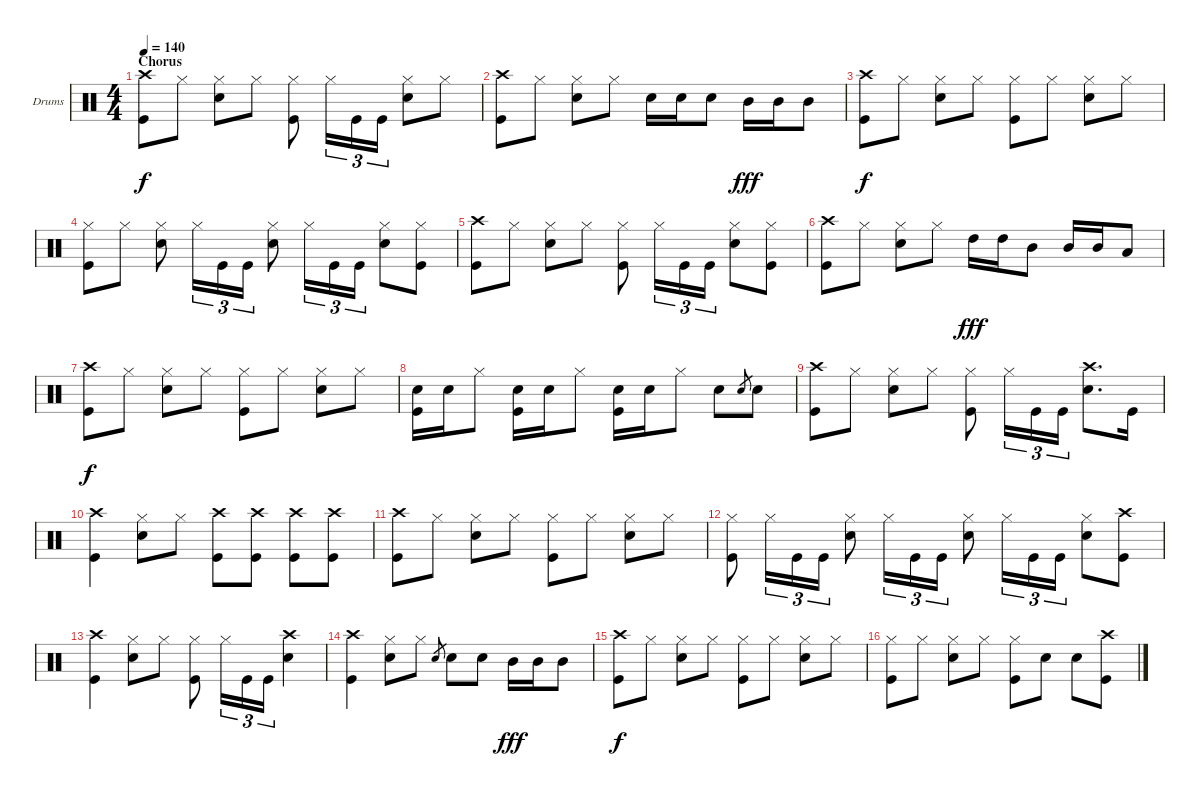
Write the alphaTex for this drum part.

\defaultSystemsLayout 4
\bracketExtendMode groupsimilarinstruments
\firstSystemTrackNameOrientation horizontal
\otherSystemsTrackNameOrientation horizontal
\track ("Drums" "Drums") {instrument percussion}
\staff {score}
\articulation defaults
\ts (4 4)
\section ("" "Chorus")
\tempo 140
\clef neutral
\ks c
("Crash high (hit)" "Kick (hit)").8{dy f} "Hi-Hat (closed)".8 ("Snare (hit) 2" "Hi-Hat (closed)").8 "Hi-Hat (closed)".8 ("Kick (hit)" "Hi-Hat (closed)").8 "Hi-Hat (closed)".16{tu (3 2)} "Kick (hit)".16{tu (3 2)} "Kick (hit)".16{tu (3 2)} ("Snare (hit) 2" "Hi-Hat (closed)").8 "Hi-Hat (closed)".8 |
("Kick (hit)" "Crash high (hit)").8 "Hi-Hat (closed)".8 ("Snare (hit) 2" "Hi-Hat (closed)").8 "Hi-Hat (closed)".8 "Snare (hit) 2".16 "Snare (hit) 2".16 "Snare (hit) 2".8 "Mid Tom (hit)".16{dy fff} "Mid Tom (hit)".16 "Mid Tom (hit)".8 |
("Crash high (hit)" "Kick (hit)").8{dy f} "Hi-Hat (closed)".8 ("Snare (hit) 2" "Hi-Hat (closed)").8 "Hi-Hat (closed)".8 ("Hi-Hat (closed)" "Kick (hit)").8 "Hi-Hat (closed)".8 ("Snare (hit) 2" "Hi-Hat (closed)").8 "Hi-Hat (closed)".8 |
("Kick (hit)" "Hi-Hat (closed)").8 "Hi-Hat (closed)".8 ("Snare (hit) 2" "Hi-Hat (closed)").8 "Hi-Hat (closed)".16{tu (3 2)} "Kick (hit)".16{tu (3 2)} "Kick (hit)".16{tu (3 2)} ("Snare (hit) 2" "Hi-Hat (closed)").8 "Hi-Hat (closed)".16{tu (3 2)} "Kick (hit)".16{tu (3 2)} "Kick (hit)".16{tu (3 2)} ("Snare (hit) 2" "Hi-Hat (closed)").8 ("Kick (hit)" "Hi-Hat (closed)").8 |
("Crash high (hit)" "Kick (hit)").8 "Hi-Hat (closed)".8 ("Snare (hit) 2" "Hi-Hat (closed)").8 "Hi-Hat (closed)".8 ("Hi-Hat (closed)" "Kick (hit)").8 "Hi-Hat (closed)".16{tu (3 2)} "Kick (hit)".16{tu (3 2)} "Kick (hit)".16{tu (3 2)} ("Snare (hit) 2" "Hi-Hat (closed)").8 ("Hi-Hat (closed)" "Kick (hit)").8 |
("Kick (hit)" "Crash high (hit)").8 "Hi-Hat (closed)".8 ("Snare (hit) 2" "Hi-Hat (closed)").8 "Hi-Hat (closed)".8 "High Tom (hit)".16{dy fff} "High Tom (hit)".16 "Mid Tom (hit)".8 "Mid Tom (hit)".16 "Mid Tom (hit)".16 "Low Tom (hit)".8 |
("Crash high (hit)" "Kick (hit)").8{dy f} "Hi-Hat (closed)".8 ("Snare (hit) 2" "Hi-Hat (closed)").8 "Hi-Hat (closed)".8 ("Hi-Hat (closed)" "Kick (hit)").8 "Hi-Hat (closed)".8 ("Snare (hit) 2" "Hi-Hat (closed)").8 "Hi-Hat (closed)".8 |
("Snare (hit) 2" "Kick (hit)").16 "Snare (hit) 2".16 "Hi-Hat (closed)".8 ("Snare (hit) 2" "Kick (hit)").16 "Snare (hit) 2".16 "Hi-Hat (closed)".8 ("Snare (hit) 2" "Kick (hit)").16 "Snare (hit) 2".16 "Hi-Hat (closed)".8 "Snare (hit) 2".8 "Snare (hit) 2".8{gr} "Snare (hit) 2".8 |
("Crash high (hit)" "Kick (hit)").8 "Hi-Hat (closed)".8 ("Snare (hit) 2" "Hi-Hat (closed)").8 "Hi-Hat (closed)".8 ("Hi-Hat (closed)" "Kick (hit)").8 "Hi-Hat (closed)".16{tu (3 2)} "Kick (hit)".16{tu (3 2)} "Kick (hit)".16{tu (3 2)} ("Snare (hit) 2" "Crash high (hit)").8{d} "Kick (hit)".16 |
("Kick (hit)" "Crash high (hit)").4 ("Snare (hit) 2" "Hi-Hat (closed)").8 "Hi-Hat (closed)".8 ("Kick (hit)" "Crash high (hit)").8 ("Kick (hit)" "Crash high (hit)").8 ("Kick (hit)" "Crash high (hit)").8 ("Kick (hit)" "Crash high (hit)").8 |
("Crash high (hit)" "Kick (hit)").8 "Hi-Hat (closed)".8 ("Snare (hit) 2" "Hi-Hat (closed)").8 "Hi-Hat (closed)".8 ("Hi-Hat (closed)" "Kick (hit)").8 "Hi-Hat (closed)".8 ("Snare (hit) 2" "Hi-Hat (closed)").8 "Hi-Hat (closed)".8 |
("Kick (hit)" "Hi-Hat (closed)").8 "Hi-Hat (closed)".16{tu (3 2)} "Kick (hit)".16{tu (3 2)} "Kick (hit)".16{tu (3 2)} ("Snare (hit) 2" "Hi-Hat (closed)").8 "Hi-Hat (closed)".16{tu (3 2)} "Kick (hit)".16{tu (3 2)} "Kick (hit)".16{tu (3 2)} ("Snare (hit) 2" "Hi-Hat (closed)").8 "Hi-Hat (closed)".16{tu (3 2)} "Kick (hit)".16{tu (3 2)} "Kick (hit)".16{tu (3 2)} ("Snare (hit) 2" "Hi-Hat (closed)").8 ("Crash high (hit)" "Kick (hit)").8 |
("Kick (hit)" "Crash high (hit)").4 ("Snare (hit) 2" "Hi-Hat (closed)").8 "Hi-Hat (closed)".8 ("Hi-Hat (closed)" "Kick (hit)").8 "Hi-Hat (closed)".16{tu (3 2)} "Kick (hit)".16{tu (3 2)} "Kick (hit)".16{tu (3 2)} ("Snare (hit) 2" "Crash high (hit)").4 |
("Kick (hit)" "Crash high (hit)").4 ("Hi-Hat (closed)" "Snare (hit) 2").8 "Hi-Hat (closed)".8 "Snare (hit) 2".8{gr} "Snare (hit) 2".8 "Snare (hit) 2".8 "Mid Tom (hit)".16{dy fff} "Mid Tom (hit)".16 "Mid Tom (hit)".8 |
("Kick (hit)" "Crash high (hit)").8{dy f} "Hi-Hat (closed)".8 ("Snare (hit) 2" "Hi-Hat (closed)").8 "Hi-Hat (closed)".8 ("Kick (hit)" "Hi-Hat (closed)").8 "Hi-Hat (closed)".8 ("Snare (hit) 2" "Hi-Hat (closed)").8 "Hi-Hat (closed)".8 |
("Hi-Hat (closed)" "Kick (hit)").8 "Hi-Hat (closed)".8 ("Snare (hit) 2" "Hi-Hat (closed)").8 "Hi-Hat (closed)".8 ("Hi-Hat (closed)" "Kick (hit)").8 "Snare (hit) 2".8 "Snare (hit) 2".8 ("Crash high (hit)" "Kick (hit)").8
